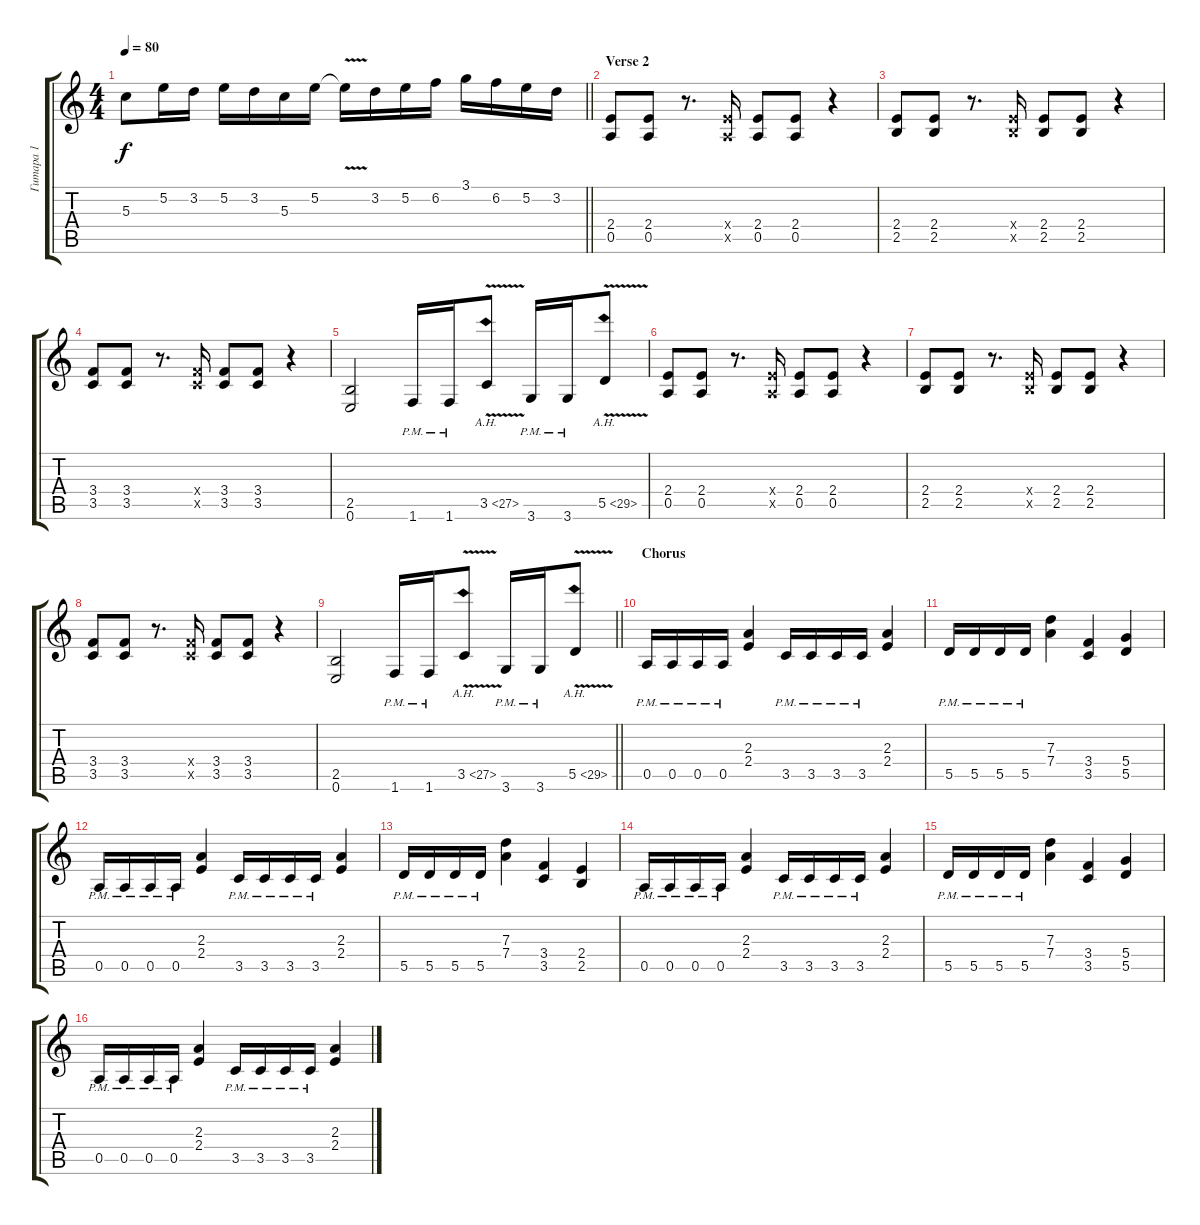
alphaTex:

\track ("Гитара 1" "Гитара 1") {instrument distortionguitar}
\staff {score tabs}
\tuning (E4 B3 G3 D3 A2 E2) {hide}
\ts (4 4)
\tempo 80
\clef g2
\barLineRight lightlight
\ks aminor
5.3{t}.8{dy f} 5.2.16 3.2.16 5.2.16 3.2.16 5.3.16 5.2.16 5.2{v t}.16 3.2.16 5.2.16 6.2.16 3.1.16 6.2.16 5.2.16 3.2.16 |
\section ("" "Verse 2")
(2.4 0.5).8 (2.4 0.5).8 r.8{d} (2.4{x} 0.5{x}).16 (2.4 0.5).8 (2.4 0.5).8 r.4 |
(2.4 2.5).8 (2.4 2.5).8 r.8{d} (2.4{x} 2.5{x}).16 (2.4 2.5).8 (2.4 2.5).8 r.4 |
(3.4 3.5).8 (3.4 3.5).8 r.8{d} (3.4{x} 3.5{x}).16 (3.4 3.5).8 (3.4 3.5).8 r.4 |
(2.5 0.6).2 1.6{pm}.16 1.6{pm}.16 3.5{ah 24 v}.8 3.6{pm}.16 3.6{pm}.16 5.5{ah 24 v}.8 |
(2.4 0.5).8 (2.4 0.5).8 r.8{d} (2.4{x} 0.5{x}).16 (2.4 0.5).8 (2.4 0.5).8 r.4 |
(2.4 2.5).8 (2.4 2.5).8 r.8{d} (2.4{x} 2.5{x}).16 (2.4 2.5).8 (2.4 2.5).8 r.4 |
(3.4 3.5).8 (3.4 3.5).8 r.8{d} (3.4{x} 3.5{x}).16 (3.4 3.5).8 (3.4 3.5).8 r.4 |
\barLineRight lightlight
(2.5 0.6).2 1.6{pm}.16 1.6{pm}.16 3.5{ah 24 v}.8 3.6{pm}.16 3.6{pm}.16 5.5{ah 24 v}.8 |
\section ("" "Chorus")
0.5{pm}.16 0.5{pm}.16 0.5{pm}.16 0.5{pm}.16 (2.3 2.4).4 3.5{pm}.16 3.5{pm}.16 3.5{pm}.16 3.5{pm}.16 (2.3 2.4).4 |
5.5{pm}.16 5.5{pm}.16 5.5{pm}.16 5.5{pm}.16 (7.3 7.4).4 (3.4 3.5).4 (5.4 5.5).4 |
0.5{pm}.16 0.5{pm}.16 0.5{pm}.16 0.5{pm}.16 (2.3 2.4).4 3.5{pm}.16 3.5{pm}.16 3.5{pm}.16 3.5{pm}.16 (2.3 2.4).4 |
5.5{pm}.16 5.5{pm}.16 5.5{pm}.16 5.5{pm}.16 (7.3 7.4).4 (3.4 3.5).4 (2.4 2.5).4 |
0.5{pm}.16 0.5{pm}.16 0.5{pm}.16 0.5{pm}.16 (2.3 2.4).4 3.5{pm}.16 3.5{pm}.16 3.5{pm}.16 3.5{pm}.16 (2.3 2.4).4 |
5.5{pm}.16 5.5{pm}.16 5.5{pm}.16 5.5{pm}.16 (7.3 7.4).4 (3.4 3.5).4 (5.4 5.5).4 |
0.5{pm}.16 0.5{pm}.16 0.5{pm}.16 0.5{pm}.16 (2.3 2.4).4 3.5{pm}.16 3.5{pm}.16 3.5{pm}.16 3.5{pm}.16 (2.3 2.4).4
